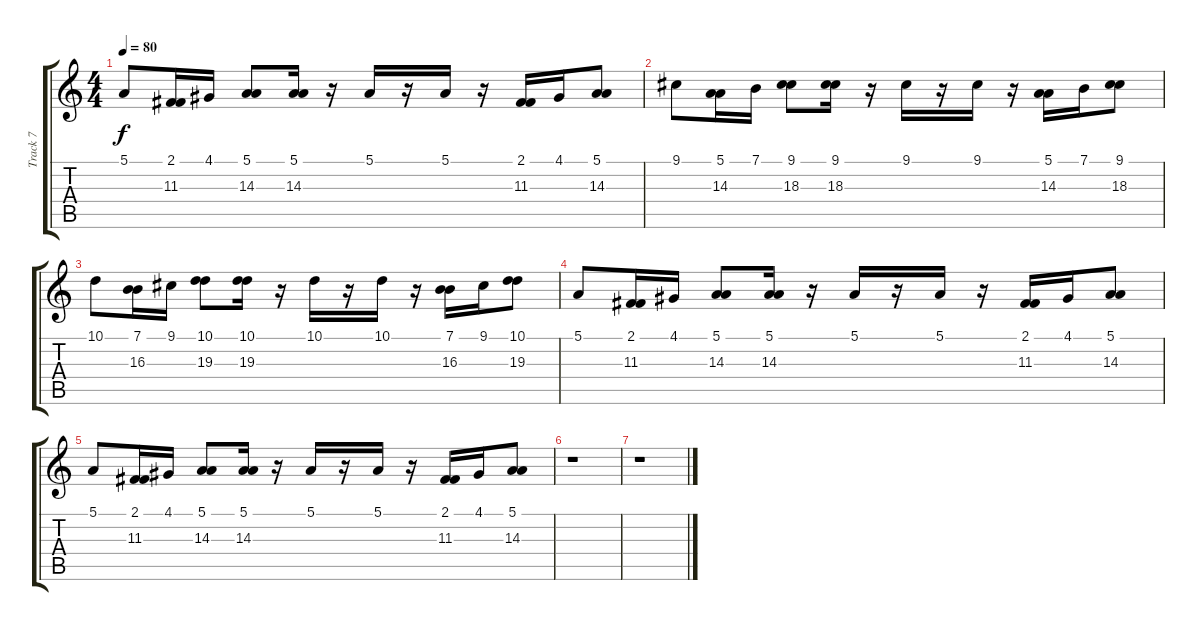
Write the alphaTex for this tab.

\track ("Track 7" "Track 7") {instrument lead1square}
\staff {score tabs}
\tuning (E4 B3 G3 D3 A2 E2) {hide}
\ts (4 4)
\tempo 80
\clef g2
\ks c
5.1.8{dy f} (2.1 11.3).16 4.1.16 (5.1 14.3).8 (5.1 14.3).16 r.16 5.1.16 r.16 5.1.16 r.16 (2.1 11.3).16 4.1.16 (5.1 14.3).8 |
9.1.8 (5.1 14.3).16 7.1.16 (9.1 18.3).8 (9.1 18.3).16 r.16 9.1.16 r.16 9.1.16 r.16 (5.1 14.3).16 7.1.16 (9.1 18.3).8 |
10.1.8 (7.1 16.3).16 9.1.16 (10.1 19.3).8 (10.1 19.3).16 r.16 10.1.16 r.16 10.1.16 r.16 (7.1 16.3).16 9.1.16 (10.1 19.3).8 |
5.1.8 (2.1 11.3).16 4.1.16 (5.1 14.3).8 (5.1 14.3).16 r.16 5.1.16 r.16 5.1.16 r.16 (2.1 11.3).16 4.1.16 (5.1 14.3).8 |
5.1.8 (2.1 11.3).16 4.1.16 (5.1 14.3).8 (5.1 14.3).16 r.16 5.1.16 r.16 5.1.16 r.16 (2.1 11.3).16 4.1.16 (5.1 14.3).8 |
r.1 |
r.1
